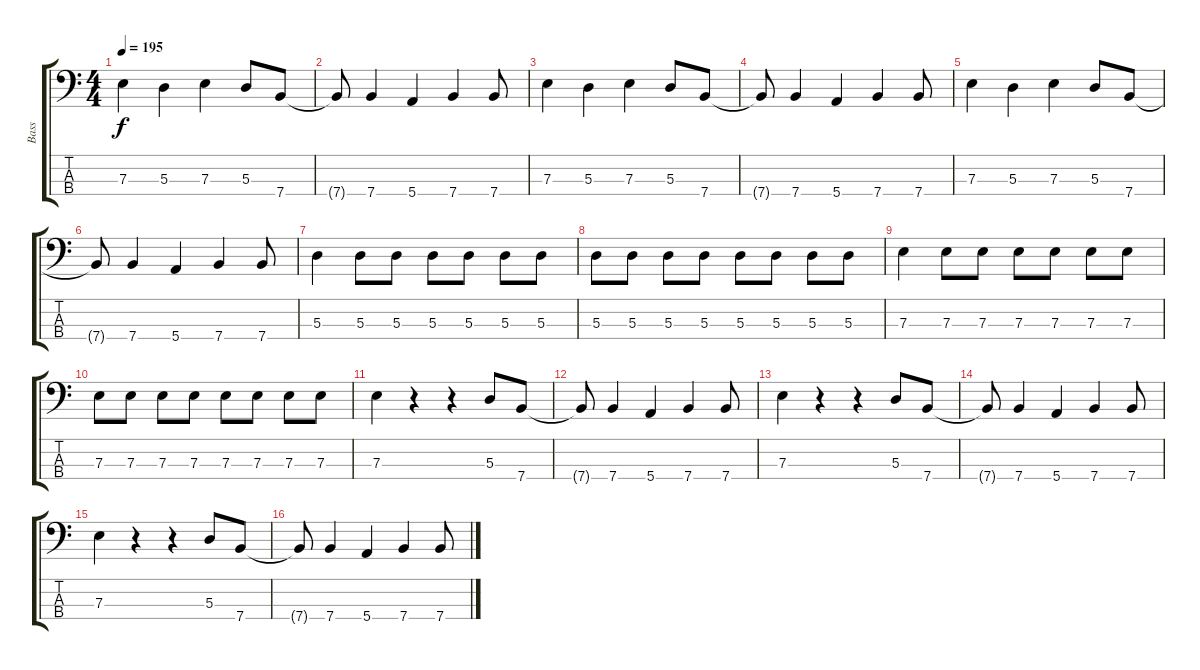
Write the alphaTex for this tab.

\track ("Bass" "Bass") {instrument electricbassfinger}
\staff {score tabs}
\tuning (G2 D2 A1 E1) {hide}
\ts (4 4)
\tempo 195
\clef f4
\ks c
7.3.4{dy f} 5.3.4 7.3.4 5.3.8 7.4.8 |
7.4{t}.8 7.4.4 5.4.4 7.4.4 7.4.8 |
7.3.4 5.3.4 7.3.4 5.3.8 7.4.8 |
7.4{t}.8 7.4.4 5.4.4 7.4.4 7.4.8 |
7.3.4 5.3.4 7.3.4 5.3.8 7.4.8 |
7.4{t}.8 7.4.4 5.4.4 7.4.4 7.4.8 |
5.3.4 5.3.8 5.3.8 5.3.8 5.3.8 5.3.8 5.3.8 |
5.3.8 5.3.8 5.3.8 5.3.8 5.3.8 5.3.8 5.3.8 5.3.8 |
7.3.4 7.3.8 7.3.8 7.3.8 7.3.8 7.3.8 7.3.8 |
7.3.8 7.3.8 7.3.8 7.3.8 7.3.8 7.3.8 7.3.8 7.3.8 |
7.3.4 r.4 r.4 5.3.8 7.4.8 |
7.4{t}.8 7.4.4 5.4.4 7.4.4 7.4.8 |
7.3.4 r.4 r.4 5.3.8 7.4.8 |
7.4{t}.8 7.4.4 5.4.4 7.4.4 7.4.8 |
7.3.4 r.4 r.4 5.3.8 7.4.8 |
7.4{t}.8 7.4.4 5.4.4 7.4.4 7.4.8
